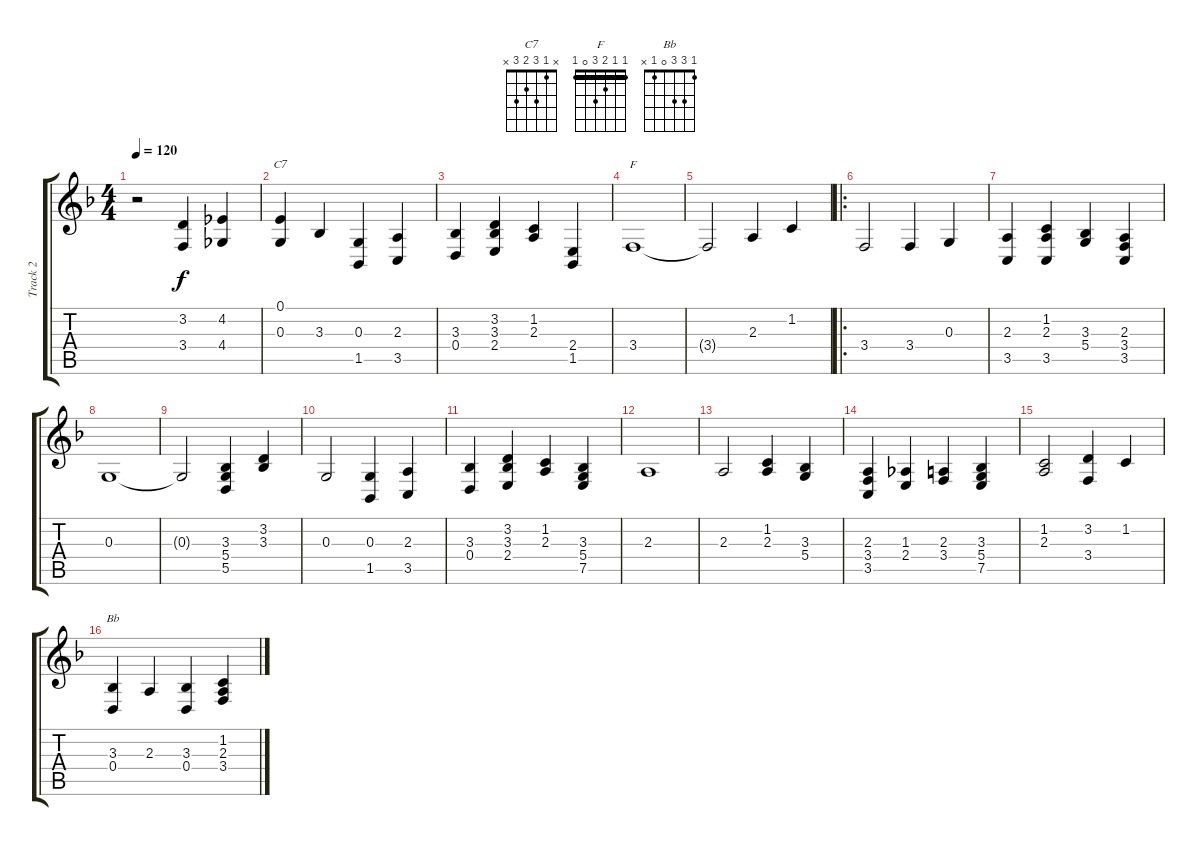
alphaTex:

\track ("Track 2" "Track 2") {instrument choiraahs}
\staff {score tabs}
\tuning (E4 B3 G3 D3 A2 E2) {hide}
\chord ("C7" x 1 3 2 3 x)
\chord ("F" 1 1 2 3 0 1) {barre 1}
\chord ("Bb" 1 3 3 0 1 x)
\ts (4 4)
\tempo 120
\clef g2
\ks dminor
r.2{dy f instrument choiraahs} (3.2 3.4).4 (4.2 4.4).4 |
(0.1 0.3).4{ch "C7"} 3.3.4 (0.3 1.5).4 (2.3 3.5).4 |
(3.3 0.4).4 (3.2 3.3 2.4).4 (1.2 2.3).4 (2.4 1.5).4 |
3.4.1{ch "F"} |
3.4{t}.2 2.3.4 1.2.4 |
\ro
3.4.2 3.4.4 0.3.4 |
(2.3 3.5).4 (1.2 2.3 3.5).4 (3.3 5.4).4 (2.3 3.4 3.5).4 |
0.3.1 |
0.3{t}.2 (3.3 5.4 5.5).4 (3.2 3.3).4 |
0.3.2 (0.3 1.5).4 (2.3 3.5).4 |
(3.3 0.4).4 (3.2 3.3 2.4).4 (1.2 2.3).4 (3.3 5.4 7.5).4 |
2.3.1 |
2.3.2 (1.2 2.3).4 (3.3 5.4).4 |
(2.3 3.4 3.5).4 (1.3 2.4).4 (2.3 3.4).4 (3.3 5.4 7.5).4 |
(1.2 2.3).2 (3.2 3.4).4 1.2.4 |
(3.3 0.4).4{ch "Bb"} 2.3.4 (3.3 0.4).4 (1.2 2.3 3.4).4
